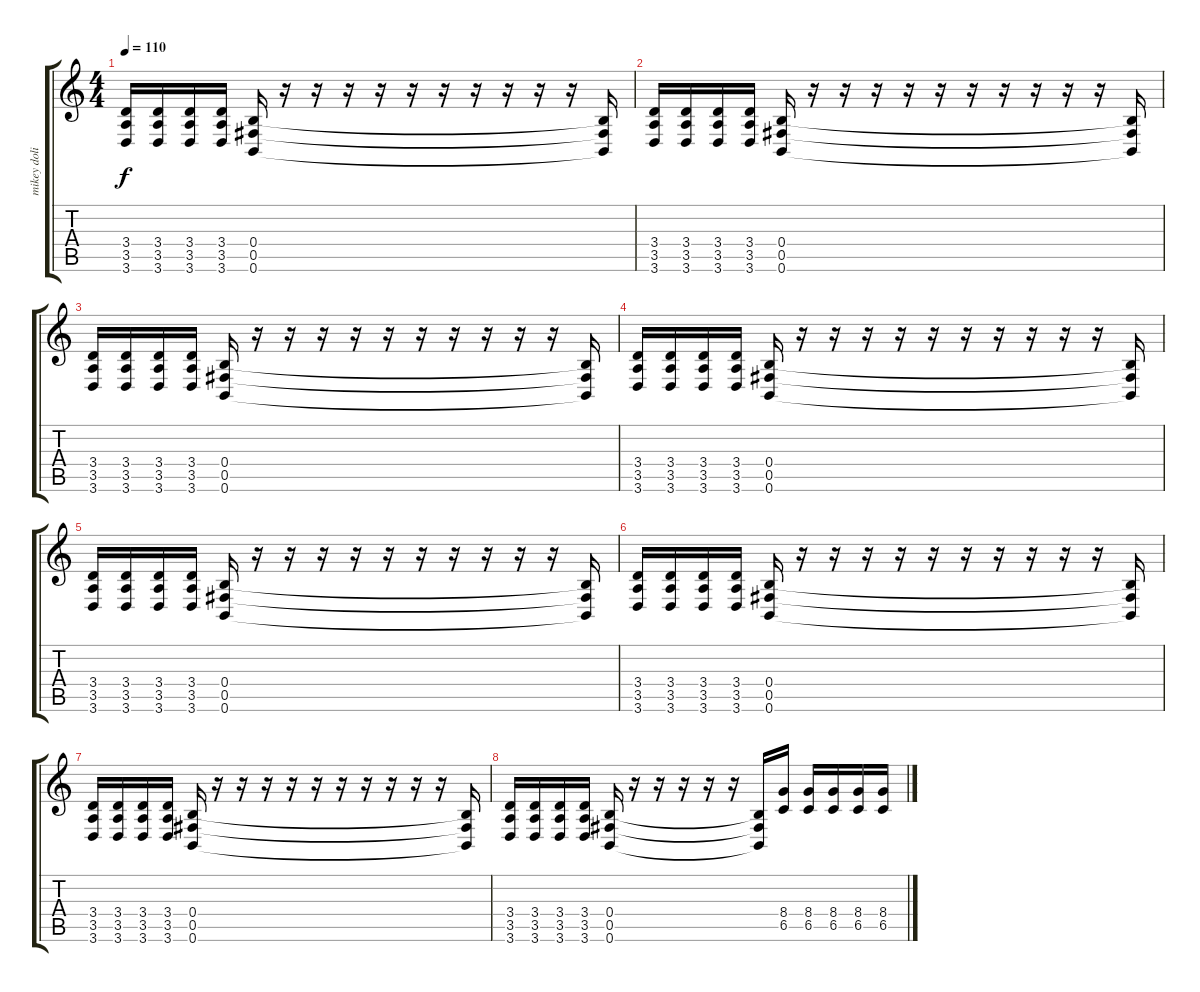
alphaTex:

\track ("mikey doling" "mikey doli") {instrument overdrivenguitar}
\staff {score tabs}
\tuning (Db4 Ab3 E3 B2 Gb2 B1) {hide}
\ts (4 4)
\tempo 110
\clef g2
\ks c
(3.4 3.5 3.6).16{dy f} (3.4 3.5 3.6).16 (3.4 3.5 3.6).16 (3.4 3.5 3.6).16 (0.4 0.5 0.6).16 r.16 r.16 r.16 r.16 r.16 r.16 r.16 r.16 r.16 r.16 (0.4{t} 0.5{t} 0.6{t}).16 |
(3.4 3.5 3.6).16 (3.4 3.5 3.6).16 (3.4 3.5 3.6).16 (3.4 3.5 3.6).16 (0.4 0.5 0.6).16 r.16 r.16 r.16 r.16 r.16 r.16 r.16 r.16 r.16 r.16 (0.4{t} 0.5{t} 0.6{t}).16 |
(3.4 3.5 3.6).16 (3.4 3.5 3.6).16 (3.4 3.5 3.6).16 (3.4 3.5 3.6).16 (0.4 0.5 0.6).16 r.16 r.16 r.16 r.16 r.16 r.16 r.16 r.16 r.16 r.16 (0.4{t} 0.5{t} 0.6{t}).16 |
(3.4 3.5 3.6).16 (3.4 3.5 3.6).16 (3.4 3.5 3.6).16 (3.4 3.5 3.6).16 (0.4 0.5 0.6).16 r.16 r.16 r.16 r.16 r.16 r.16 r.16 r.16 r.16 r.16 (0.4{t} 0.5{t} 0.6{t}).16 |
(3.4 3.5 3.6).16 (3.4 3.5 3.6).16 (3.4 3.5 3.6).16 (3.4 3.5 3.6).16 (0.4 0.5 0.6).16 r.16 r.16 r.16 r.16 r.16 r.16 r.16 r.16 r.16 r.16 (0.4{t} 0.5{t} 0.6{t}).16 |
(3.4 3.5 3.6).16 (3.4 3.5 3.6).16 (3.4 3.5 3.6).16 (3.4 3.5 3.6).16 (0.4 0.5 0.6).16 r.16 r.16 r.16 r.16 r.16 r.16 r.16 r.16 r.16 r.16 (0.4{t} 0.5{t} 0.6{t}).16 |
(3.4 3.5 3.6).16 (3.4 3.5 3.6).16 (3.4 3.5 3.6).16 (3.4 3.5 3.6).16 (0.4 0.5 0.6).16 r.16 r.16 r.16 r.16 r.16 r.16 r.16 r.16 r.16 r.16 (0.4{t} 0.5{t} 0.6{t}).16 |
(3.4 3.5 3.6).16 (3.4 3.5 3.6).16 (3.4 3.5 3.6).16 (3.4 3.5 3.6).16 (0.4 0.5 0.6).16 r.16 r.16 r.16 r.16 r.16 (0.4{t} 0.5{t} 0.6{t}).16 (8.4 6.5).16 (8.4 6.5).16 (8.4 6.5).16 (8.4 6.5).16 (8.4 6.5).16
